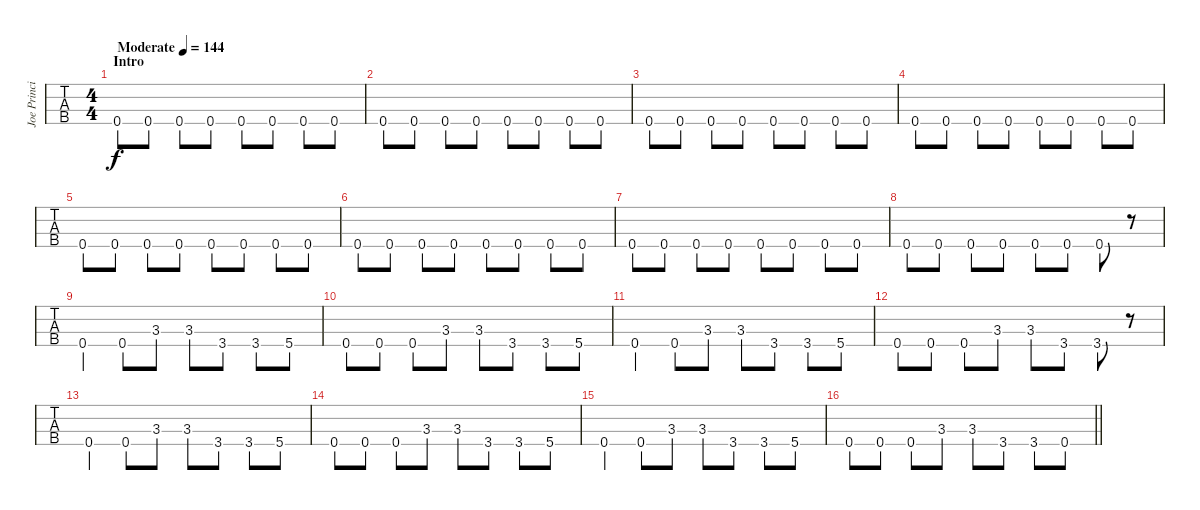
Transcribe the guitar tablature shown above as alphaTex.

\track ("Joe Principe - Bass" "Joe Princi") {instrument electricbassfinger}
\staff {tabs}
\tuning (Gb2 Db2 Ab1 Eb1) {hide}
\ts (4 4)
\section ("" "Intro")
\tempo (144 "Moderate")
\clef f4
\ks db
0.4.8{dy f instrument electricbassfinger} 0.4.8 0.4.8 0.4.8 0.4.8 0.4.8 0.4.8 0.4.8 |
0.4.8 0.4.8 0.4.8 0.4.8 0.4.8 0.4.8 0.4.8 0.4.8 |
0.4.8 0.4.8 0.4.8 0.4.8 0.4.8 0.4.8 0.4.8 0.4.8 |
0.4.8 0.4.8 0.4.8 0.4.8 0.4.8 0.4.8 0.4.8 0.4.8 |
0.4.8 0.4.8 0.4.8 0.4.8 0.4.8 0.4.8 0.4.8 0.4.8 |
0.4.8 0.4.8 0.4.8 0.4.8 0.4.8 0.4.8 0.4.8 0.4.8 |
0.4.8 0.4.8 0.4.8 0.4.8 0.4.8 0.4.8 0.4.8 0.4.8 |
0.4.8 0.4.8 0.4.8 0.4.8 0.4.8 0.4.8 0.4.8 r.8 |
0.4.4 0.4.8 3.3.8 3.3.8 3.4.8 3.4.8 5.4.8 |
0.4.8 0.4.8 0.4.8 3.3.8 3.3.8 3.4.8 3.4.8 5.4.8 |
0.4.4 0.4.8 3.3.8 3.3.8 3.4.8 3.4.8 5.4.8 |
0.4.8 0.4.8 0.4.8 3.3.8 3.3.8 3.4.8 3.4.8 r.8 |
0.4.4 0.4.8 3.3.8 3.3.8 3.4.8 3.4.8 5.4.8 |
0.4.8 0.4.8 0.4.8 3.3.8 3.3.8 3.4.8 3.4.8 5.4.8 |
0.4.4 0.4.8 3.3.8 3.3.8 3.4.8 3.4.8 5.4.8 |
\barLineRight lightlight
0.4.8 0.4.8 0.4.8 3.3.8 3.3.8 3.4.8 3.4.8 0.4.8
